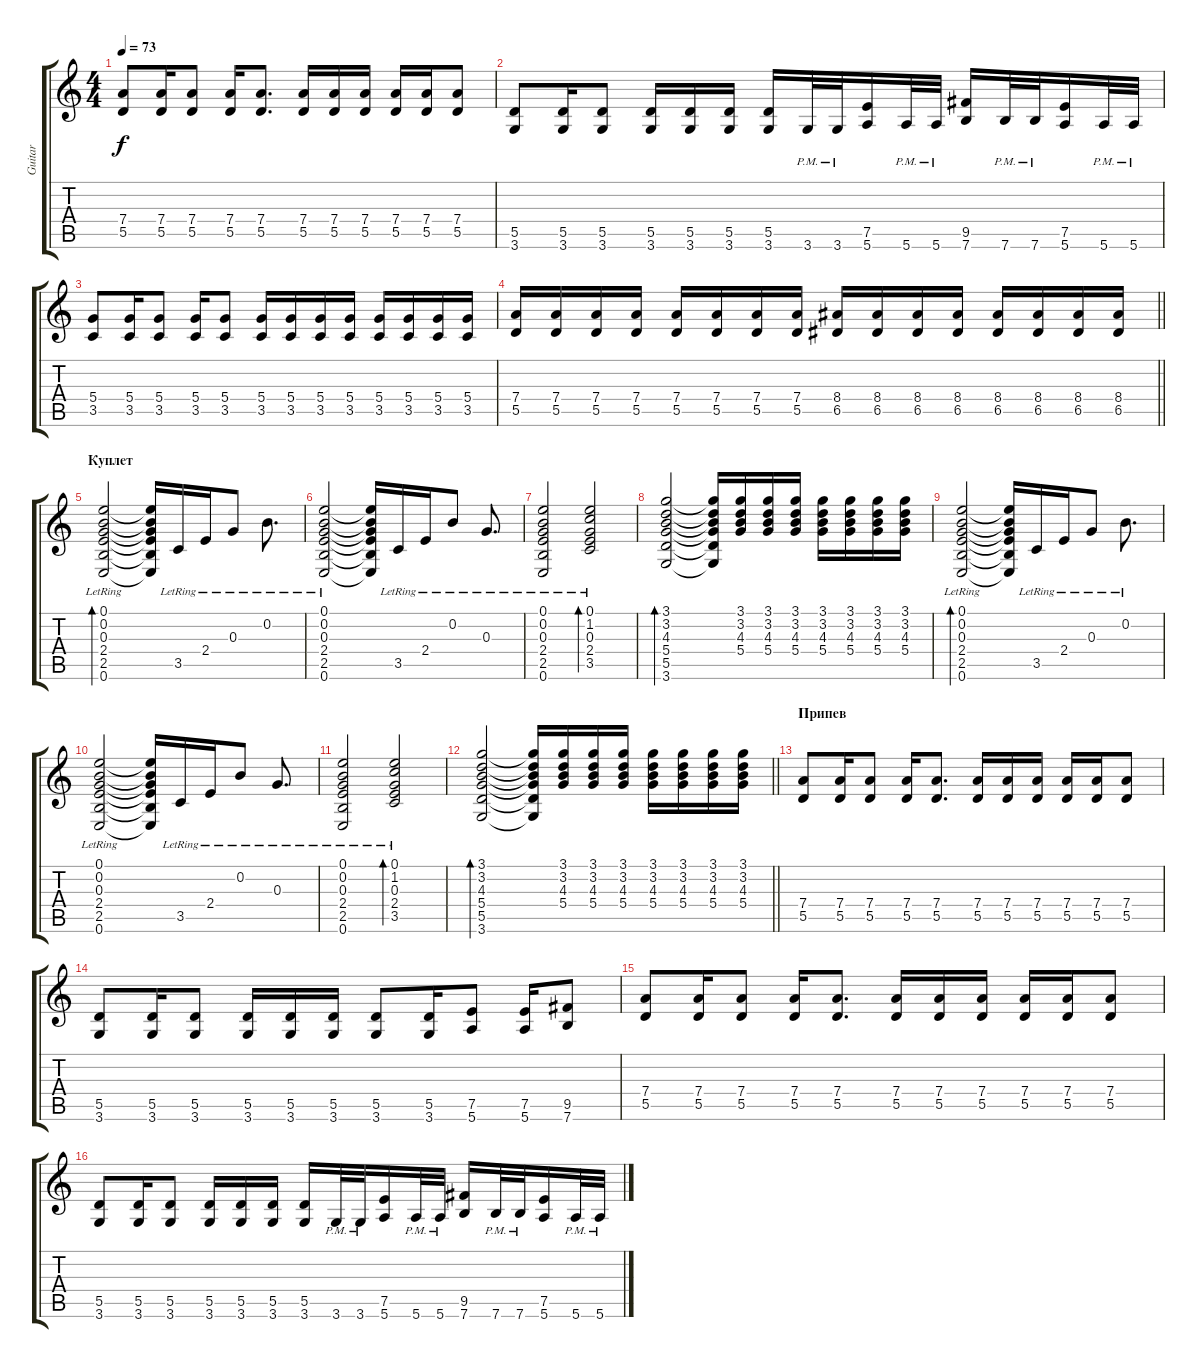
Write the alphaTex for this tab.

\track ("Guitar" "Guitar") {instrument overdrivenguitar}
\staff {score tabs}
\tuning (E4 B3 G3 D3 A2 E2) {hide}
\ts (4 4)
\tempo 73
\clef g2
\ks c
(7.4 5.5).8{dy f} (7.4 5.5).16 (7.4 5.5).8 (7.4 5.5).16 (7.4 5.5).8{d} (7.4 5.5).16 (7.4 5.5).16 (7.4 5.5).16 (7.4 5.5).16 (7.4 5.5).16 (7.4 5.5).8 |
(5.5 3.6).8 (5.5 3.6).16 (5.5 3.6).8 (5.5 3.6).16 (5.5 3.6).16 (5.5 3.6).16 (5.5 3.6).16 3.6{pm}.32 3.6{pm}.32 (7.5 5.6).16 5.6{pm}.32 5.6{pm}.32 (9.5 7.6).16 7.6{pm}.32 7.6{pm}.32 (7.5 5.6).16 5.6{pm}.32 5.6{pm}.32 |
(5.4 3.5).8 (5.4 3.5).16 (5.4 3.5).8 (5.4 3.5).16 (5.4 3.5).8 (5.4 3.5).16 (5.4 3.5).16 (5.4 3.5).16 (5.4 3.5).16 (5.4 3.5).16 (5.4 3.5).16 (5.4 3.5).16 (5.4 3.5).16 |
\barLineRight lightlight
(7.4 5.5).16 (7.4 5.5).16 (7.4 5.5).16 (7.4 5.5).16 (7.4 5.5).16 (7.4 5.5).16 (7.4 5.5).16 (7.4 5.5).16 (8.4 6.5).16 (8.4 6.5).16 (8.4 6.5).16 (8.4 6.5).16 (8.4 6.5).16 (8.4 6.5).16 (8.4 6.5).16 (8.4 6.5).16 |
\section ("" "Куплет")
(0.1{lr} 0.2{lr} 0.3{lr} 2.4{lr} 2.5{lr} 0.6{lr}).2{bd 120 instrument electricguitarclean} (0.1{t} 0.2{t} 0.3{t} 2.4{t} 2.5{t} 0.6{t}).16 3.5{lr}.16 2.4{lr}.16 0.3{lr}.8 0.2{lr}.8{d} |
(0.1{lr} 0.2{lr} 0.3{lr} 2.4{lr} 2.5{lr} 0.6{lr}).2 (0.1{t} 0.2{t} 0.3{t} 2.4{t} 2.5{t} 0.6{t}).16 3.5{lr}.16 2.4{lr}.16 0.2{lr}.8 0.3{lr}.8{d} |
(0.1{lr} 0.2{lr} 0.3{lr} 2.4{lr} 2.5{lr} 0.6{lr}).2 (0.1{lr} 1.2{lr} 0.3{lr} 2.4{lr} 3.5{lr}).2{bd 60} |
(3.1 3.2 4.3 5.4 5.5 3.6).2{bd 60} (3.1{t} 3.2{t} 4.3{t} 5.4{t} 5.5{t} 3.6{t}).16 (3.1 3.2 4.3 5.4).16 (3.1 3.2 4.3 5.4).16 (3.1 3.2 4.3 5.4).16 (3.1 3.2 4.3 5.4).16 (3.1 3.2 4.3 5.4).16 (3.1 3.2 4.3 5.4).16 (3.1 3.2 4.3 5.4).16 |
(0.1{lr} 0.2{lr} 0.3{lr} 2.4{lr} 2.5{lr} 0.6{lr}).2{bd 120} (0.1{t} 0.2{t} 0.3{t} 2.4{t} 2.5{t} 0.6{t}).16 3.5{lr}.16 2.4{lr}.16 0.3{lr}.8 0.2{lr}.8{d} |
(0.1{lr} 0.2{lr} 0.3{lr} 2.4{lr} 2.5{lr} 0.6{lr}).2 (0.1{t} 0.2{t} 0.3{t} 2.4{t} 2.5{t} 0.6{t}).16 3.5{lr}.16 2.4{lr}.16 0.2{lr}.8 0.3{lr}.8{d} |
(0.1{lr} 0.2{lr} 0.3{lr} 2.4{lr} 2.5{lr} 0.6{lr}).2 (0.1{lr} 1.2{lr} 0.3{lr} 2.4{lr} 3.5{lr}).2{bd 60} |
\barLineRight lightlight
(3.1 3.2 4.3 5.4 5.5 3.6).2{bd 60} (3.1{t} 3.2{t} 4.3{t} 5.4{t} 5.5{t} 3.6{t}).16 (3.1 3.2 4.3 5.4).16 (3.1 3.2 4.3 5.4).16 (3.1 3.2 4.3 5.4).16 (3.1 3.2 4.3 5.4).16 (3.1 3.2 4.3 5.4).16 (3.1 3.2 4.3 5.4).16 (3.1 3.2 4.3 5.4).16 |
\section ("" "Припев")
(7.4 5.5).8{instrument overdrivenguitar} (7.4 5.5).16 (7.4 5.5).8 (7.4 5.5).16 (7.4 5.5).8{d} (7.4 5.5).16 (7.4 5.5).16 (7.4 5.5).16 (7.4 5.5).16 (7.4 5.5).16 (7.4 5.5).8 |
(5.5 3.6).8 (5.5 3.6).16 (5.5 3.6).8 (5.5 3.6).16 (5.5 3.6).16 (5.5 3.6).16 (5.5 3.6).8 (5.5 3.6).16 (7.5 5.6).8 (7.5 5.6).16 (9.5 7.6).8 |
(7.4 5.5).8 (7.4 5.5).16 (7.4 5.5).8 (7.4 5.5).16 (7.4 5.5).8{d} (7.4 5.5).16 (7.4 5.5).16 (7.4 5.5).16 (7.4 5.5).16 (7.4 5.5).16 (7.4 5.5).8 |
(5.5 3.6).8 (5.5 3.6).16 (5.5 3.6).8 (5.5 3.6).16 (5.5 3.6).16 (5.5 3.6).16 (5.5 3.6).16 3.6{pm}.32 3.6{pm}.32 (7.5 5.6).16 5.6{pm}.32 5.6{pm}.32 (9.5 7.6).16 7.6{pm}.32 7.6{pm}.32 (7.5 5.6).16 5.6{pm}.32 5.6{pm}.32
